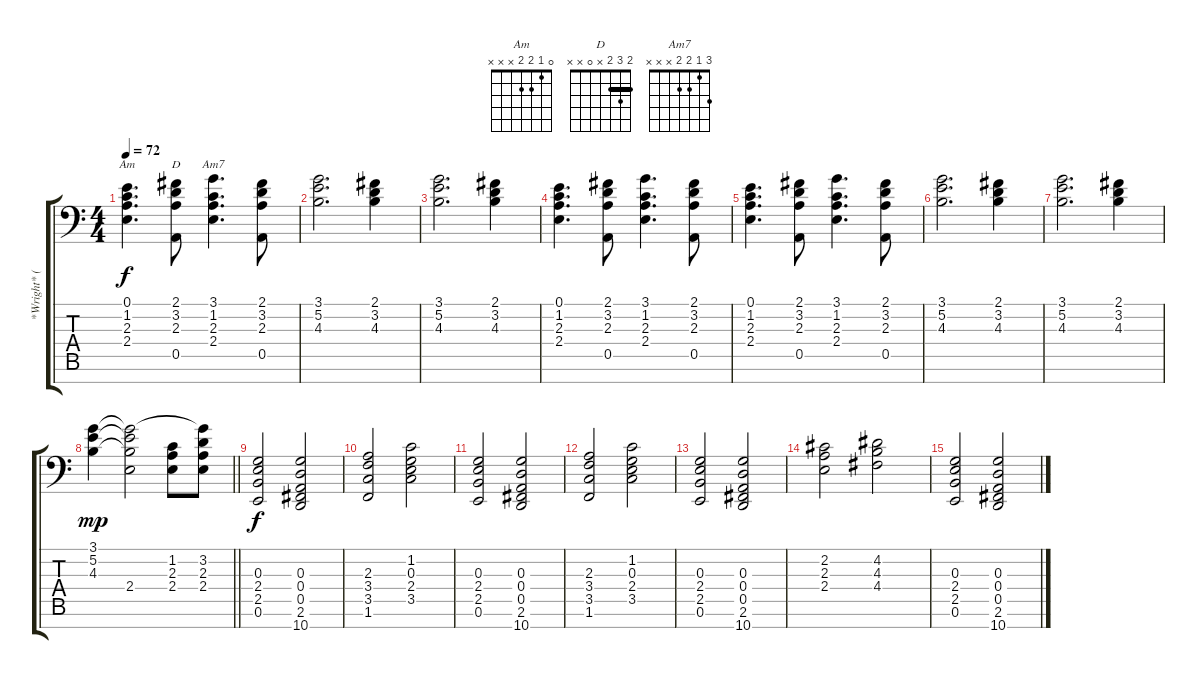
\track ("*Wright* (Organ)" "*Wright* (") {instrument drawbarorgan}
\staff {score tabs}
\tuning (E4 B3 G3 D3 A2 E2 E1) {hide}
\chord ("Am" 0 1 2 2 x x x)
\chord ("D" 2 3 2 x 0 x x) {barre 2}
\chord ("Am7" 3 1 2 2 x x x)
\ts (4 4)
\tempo 72
\clef f4
\ks c
(0.1 1.2 2.3 2.4).4{d ch "Am" dy f} (2.1 3.2 2.3 0.5).8{ch "D"} (3.1 1.2 2.3 2.4).4{d ch "Am7"} (2.1 3.2 2.3 0.5).8 |
(3.1 5.2 4.3).2{d} (2.1 3.2 4.3).4 |
(3.1 5.2 4.3).2{d volume 16 balance 16} (2.1 3.2 4.3).4 |
(0.1 1.2 2.3 2.4).4{d} (2.1 3.2 2.3 0.5).8 (3.1 1.2 2.3 2.4).4{d} (2.1 3.2 2.3 0.5).8 |
(0.1 1.2 2.3 2.4).4{d} (2.1 3.2 2.3 0.5).8 (3.1 1.2 2.3 2.4).4{d} (2.1 3.2 2.3 0.5).8 |
(3.1 5.2 4.3).2{d} (2.1 3.2 4.3).4 |
(3.1 5.2 4.3).2{d} (2.1 3.2 4.3).4 |
\barLineRight lightlight
(3.1 5.2 4.3).4{dy mp} (3.1{t} 5.2{t} 4.3{t} 2.4).2 (1.2 2.3 2.4).8 (3.1{t} 3.2 2.3 2.4).8 |
(0.3 2.4 2.5 0.6).2{dy f volume 13 balance 16} (0.3 0.4 0.5 2.6 10.7).2 |
(2.3 3.4 3.5 1.6).2 (1.2 0.3 2.4 3.5).2 |
(0.3 2.4 2.5 0.6).2 (0.3 0.4 0.5 2.6 10.7).2 |
(2.3 3.4 3.5 1.6).2 (1.2 0.3 2.4 3.5).2 |
(0.3 2.4 2.5 0.6).2 (0.3 0.4 0.5 2.6 10.7).2 |
(2.2 2.3 2.4).2 (4.2 4.3 4.4).2 |
(0.3 2.4 2.5 0.6).2 (0.3 0.4 0.5 2.6 10.7).2
